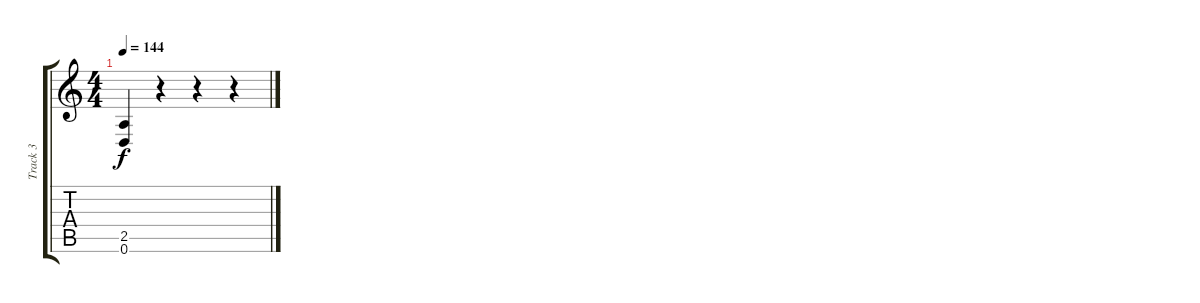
\track ("Track 3" "Track 3") {instrument distortionguitar}
\staff {score tabs}
\tuning (D4 A3 F3 C3 G2 D2) {hide}
\ts (4 4)
\tempo 144
\clef g2
\ks c
(2.5 0.6).4{dy f} r.4 r.4 r.4
